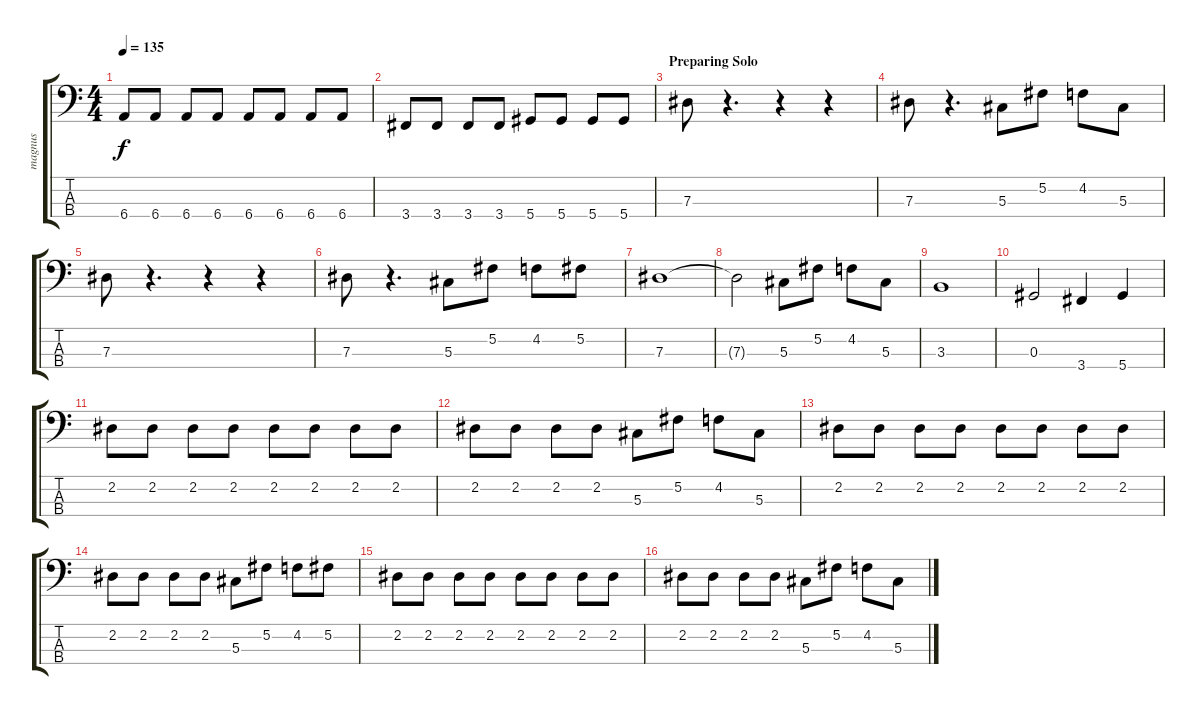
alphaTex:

\track ("magnus" "magnus") {instrument electricbassfinger}
\staff {score tabs}
\tuning (Gb2 Db2 Ab1 Eb1) {hide}
\ts (4 4)
\tempo 135
\clef f4
\ks c
6.4.8{dy f} 6.4.8 6.4.8 6.4.8 6.4.8 6.4.8 6.4.8 6.4.8 |
3.4.8 3.4.8 3.4.8 3.4.8 5.4.8 5.4.8 5.4.8 5.4.8 |
\section ("" "Preparing Solo")
7.3.8 r.4{d} r.4 r.4 |
7.3.8 r.4{d} 5.3.8 5.2.8 4.2.8 5.3.8 |
7.3.8 r.4{d} r.4 r.4 |
7.3.8 r.4{d} 5.3.8 5.2.8 4.2.8 5.2.8 |
7.3.1 |
7.3{t}.2 5.3.8 5.2.8 4.2.8 5.3.8 |
3.3.1 |
0.3.2 3.4.4 5.4.4 |
2.2.8 2.2.8 2.2.8 2.2.8 2.2.8 2.2.8 2.2.8 2.2.8 |
2.2.8 2.2.8 2.2.8 2.2.8 5.3.8 5.2.8 4.2.8 5.3.8 |
2.2.8 2.2.8 2.2.8 2.2.8 2.2.8 2.2.8 2.2.8 2.2.8 |
2.2.8 2.2.8 2.2.8 2.2.8 5.3.8 5.2.8 4.2.8 5.2.8 |
2.2.8 2.2.8 2.2.8 2.2.8 2.2.8 2.2.8 2.2.8 2.2.8 |
2.2.8 2.2.8 2.2.8 2.2.8 5.3.8 5.2.8 4.2.8 5.3.8
